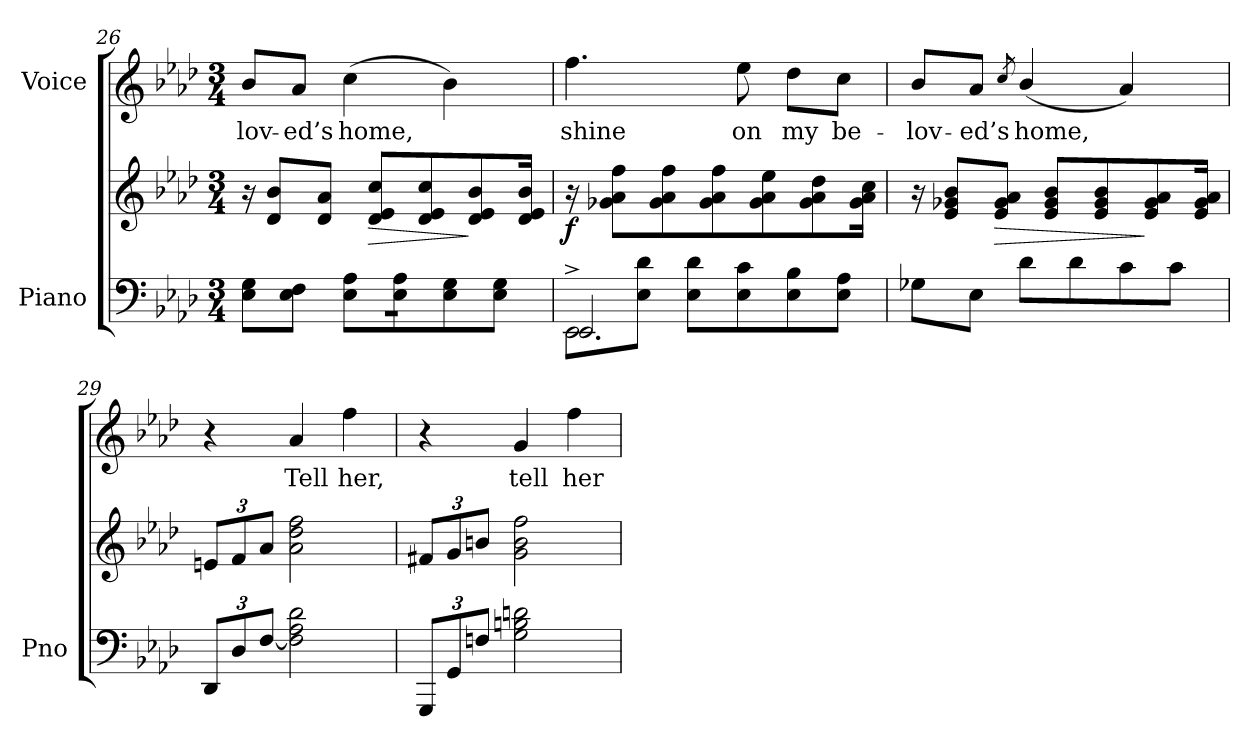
**kern	**kern	**dynam	**kern	**text
*part2	*part2	*part2	*part1	*part1
*staff3	*staff2	*staff2/3	*staff1	*staff1
*I"Piano	*	*	*I"Voice	*
*I'Pno	*	*	*	*
*clefF4	*clefG2	*	*clefG2	*
*k[b-e-a-d-]	*k[b-e-a-d-]	*	*k[b-e-a-d-]	*
*M3/4	*M3/4	*	*M3/4	*
=26	=26	=26	=26	=26
*^	*	*	*	*
8E-\ 8G\L	2.r	16r	.	8b-/L	-lov-
.	.	8d-/ 8b-/L	.	.	.
8E-\ 8F\J	.	.	.	8a-/J	-ed’s
.	.	8d-/ 8a-/J	.	.	.
8E-\ 8A-\L	.	.	.	(4cc\	home,
!	!	!	!LO:HP:b	!	!
.	.	8d-/ 8e-/ 8cc/L	>	.	.
8E-\ 8A-\	.	.	.	.	.
.	.	8d-/ 8e-/ 8cc/	.	.	.
8E-\ 8G\	.	.	.	4b-\)	.
.	.	8d-/ 8e-/ 8b-/	]	.	.
8E-\ 8G\J	.	.	.	.	.
.	.	16d-/ 16e-/ 16b-/Jk	.	.	.
=27	=27	=27	=27	=27	=27
!LO:N:head=open	!	!	!LO:DY:b	!	!
8EE-^>\L	2.EE-/	16r	f	4.ff\	shine
.	.	8g-X\ 8a-\ 8ff\L	.	.	.
8E-\ 8d-\J	.	.	.	.	.
.	.	8g-\ 8a-\ 8ff\	.	.	.
8E-\ 8d-\L	.	.	.	.	.
.	.	8g-\ 8a-\ 8ff\	.	.	.
8E-\ 8c\	.	.	.	8ee-\	on
.	.	8g-\ 8a-\ 8ee-\	.	.	.
8E-\ 8B-\	.	.	.	8dd-\L	my
.	.	8g-\ 8a-\ 8dd-\	.	.	.
8E-\ 8A-\J	.	.	.	8cc\J	be-
.	.	16g-\ 16a-\ 16cc\Jk	.	.	.
*v	*v	*	*	*	*
=28	=28	=28	=28	=28
8G-X\L	16r	.	8b-/L	-lov-
.	8e-/ 8g-X/ 8b-/L	.	.	.
8E-\J	.	.	8a-/J	-ed’s
!	!	!LO:HP:b	!	!
.	8e-/ 8g-/ 8a-/J	>	.	.
.	.	.	8qcc/	.
8d-\L	.	.	(<4b-/	home,
.	8e-/ 8g-/ 8b-/L	.	.	.
8d-\	.	.	.	.
.	8e-/ 8g-/ 8b-/	.	.	.
8c\	.	.	4a-/)	.
.	8e-/ 8g-/ 8a-/	]	.	.
8c\J	.	.	.	.
.	16e-/ 16g-/ 16a-/Jk	.	.	.
=29	=29	=29	=29	=29
*Xbrackettup	*Xbrackettup	*	*	*
12DD-/L	12en/L	.	4r	.
12D-/	12f/	.	.	.
[<12F/J	12a-/J	.	.	.
2F\] 2A-\ 2d-\	2a-\ 2dd-\ 2ff\	.	4a-/	Tell
.	.	.	4ff\	her,
=30	=30	=30	=30	=30
12GGG/L	12f#X/L	.	4r	.
12GG/	12g/	.	.	.
12Fn/J	12bn/J	.	.	.
2G\ 2Bn\ 2dn\	2g\ 2b\ 2ff\	.	4g/	tell
.	.	.	4ff\	her
=	=	=	=	=
*-	*-	*-	*-	*-
